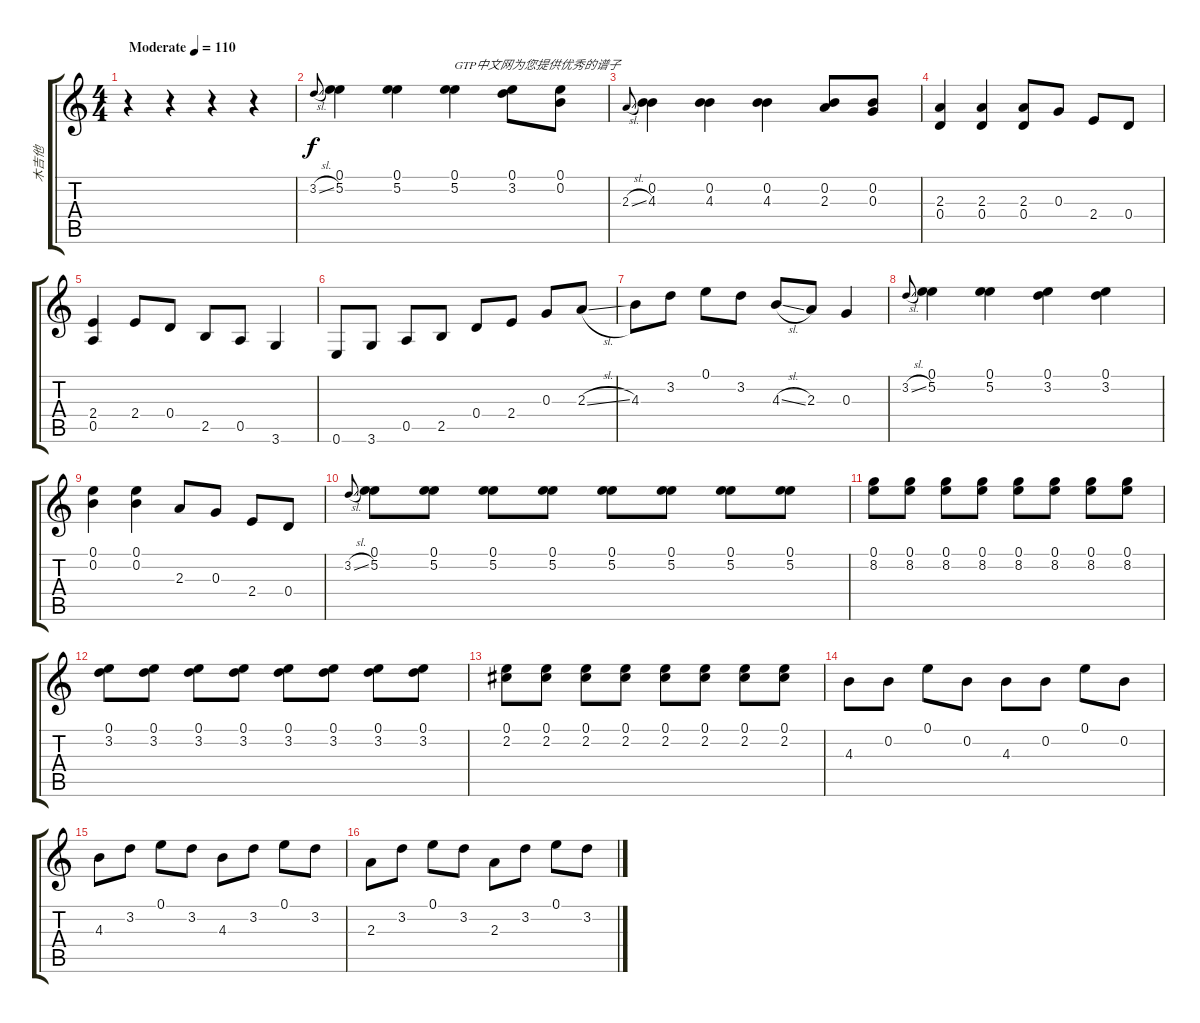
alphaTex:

\track ("木吉他" "木吉他") {instrument acousticguitarsteel}
\staff {score tabs}
\tuning (E4 B3 G3 D3 A2 E2) {hide}
\ts (4 4)
\tempo (110 "Moderate")
\clef g2
\ks c
r.4{dy f instrument acousticguitarsteel} r.4 r.4 r.4 |
3.2{sl}.8{gr onbeat} (0.1 5.2).4 (0.1 5.2).4 (0.1 5.2).4{txt "GTP中文网为您提供优秀的谱子"} (0.1 3.2).8 (0.1 0.2).8 |
2.3{sl}.8{gr onbeat} (0.2 4.3).4 (0.2 4.3).4 (0.2 4.3).4 (0.2 2.3).8 (0.2 0.3).8 |
(2.3 0.4).4 (2.3 0.4).4 (2.3 0.4).8 0.3.8 2.4.8 0.4.8 |
(2.4 0.5).4 2.4.8 0.4.8 2.5.8 0.5.8 3.6.4 |
0.6.8 3.6.8 0.5.8 2.5.8 0.4.8 2.4.8 0.3.8 2.3{sl}.8 |
4.3.8 3.2.8 0.1.8 3.2.8 4.3{sl}.8 2.3.8 0.3.4 |
3.2{sl}.8{gr onbeat} (0.1 5.2).4 (0.1 5.2).4 (0.1 3.2).4 (0.1 3.2).4 |
(0.1 0.2).4 (0.1 0.2).4 2.3.8 0.3.8 2.4.8 0.4.8 |
3.2{sl}.8{gr onbeat} (0.1 5.2).8 (0.1 5.2).8 (0.1 5.2).8 (0.1 5.2).8 (0.1 5.2).8 (0.1 5.2).8 (0.1 5.2).8 (0.1 5.2).8 |
(0.1 8.2).8 (0.1 8.2).8 (0.1 8.2).8 (0.1 8.2).8 (0.1 8.2).8 (0.1 8.2).8 (0.1 8.2).8 (0.1 8.2).8 |
(0.1 3.2).8 (0.1 3.2).8 (0.1 3.2).8 (0.1 3.2).8 (0.1 3.2).8 (0.1 3.2).8 (0.1 3.2).8 (0.1 3.2).8 |
(0.1 2.2).8 (0.1 2.2).8 (0.1 2.2).8 (0.1 2.2).8 (0.1 2.2).8 (0.1 2.2).8 (0.1 2.2).8 (0.1 2.2).8 |
4.3.8 0.2.8 0.1.8 0.2.8 4.3.8 0.2.8 0.1.8 0.2.8 |
4.3.8 3.2.8 0.1.8 3.2.8 4.3.8 3.2.8 0.1.8 3.2.8 |
2.3.8 3.2.8 0.1.8 3.2.8 2.3.8 3.2.8 0.1.8 3.2.8
